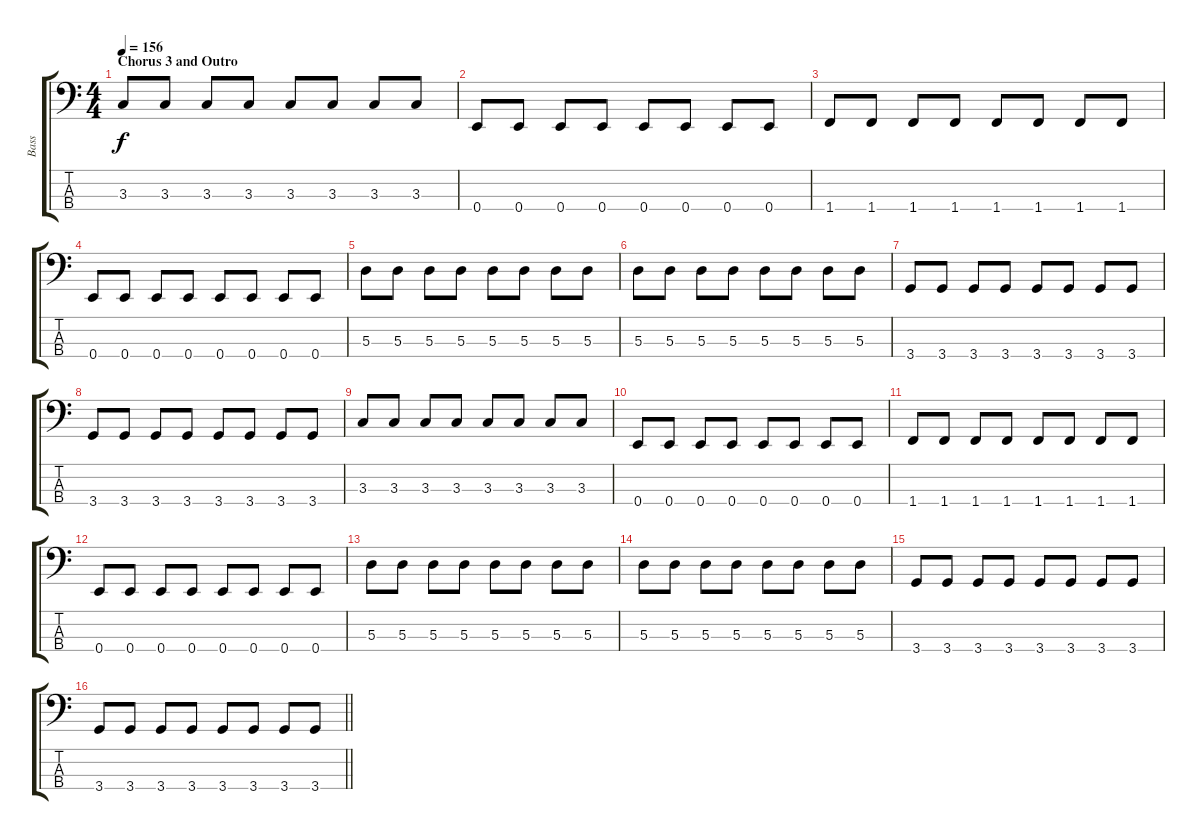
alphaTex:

\track ("Bass" "Bass") {instrument electricbassfinger}
\staff {score tabs}
\tuning (G2 D2 A1 E1) {hide}
\ts (4 4)
\section ("" "Chorus 3 and Outro")
\tempo 156
\clef f4
\ks c
3.3.8{dy f} 3.3.8 3.3.8 3.3.8 3.3.8 3.3.8 3.3.8 3.3.8 |
0.4.8 0.4.8 0.4.8 0.4.8 0.4.8 0.4.8 0.4.8 0.4.8 |
1.4.8 1.4.8 1.4.8 1.4.8 1.4.8 1.4.8 1.4.8 1.4.8 |
0.4.8 0.4.8 0.4.8 0.4.8 0.4.8 0.4.8 0.4.8 0.4.8 |
5.3.8 5.3.8 5.3.8 5.3.8 5.3.8 5.3.8 5.3.8 5.3.8 |
5.3.8 5.3.8 5.3.8 5.3.8 5.3.8 5.3.8 5.3.8 5.3.8 |
3.4.8 3.4.8 3.4.8 3.4.8 3.4.8 3.4.8 3.4.8 3.4.8 |
3.4.8 3.4.8 3.4.8 3.4.8 3.4.8 3.4.8 3.4.8 3.4.8 |
3.3.8 3.3.8 3.3.8 3.3.8 3.3.8 3.3.8 3.3.8 3.3.8 |
0.4.8 0.4.8 0.4.8 0.4.8 0.4.8 0.4.8 0.4.8 0.4.8 |
1.4.8 1.4.8 1.4.8 1.4.8 1.4.8 1.4.8 1.4.8 1.4.8 |
0.4.8 0.4.8 0.4.8 0.4.8 0.4.8 0.4.8 0.4.8 0.4.8 |
5.3.8 5.3.8 5.3.8 5.3.8 5.3.8 5.3.8 5.3.8 5.3.8 |
5.3.8 5.3.8 5.3.8 5.3.8 5.3.8 5.3.8 5.3.8 5.3.8 |
3.4.8 3.4.8 3.4.8 3.4.8 3.4.8 3.4.8 3.4.8 3.4.8 |
\barLineRight lightlight
3.4.8 3.4.8 3.4.8 3.4.8 3.4.8 3.4.8 3.4.8 3.4.8
